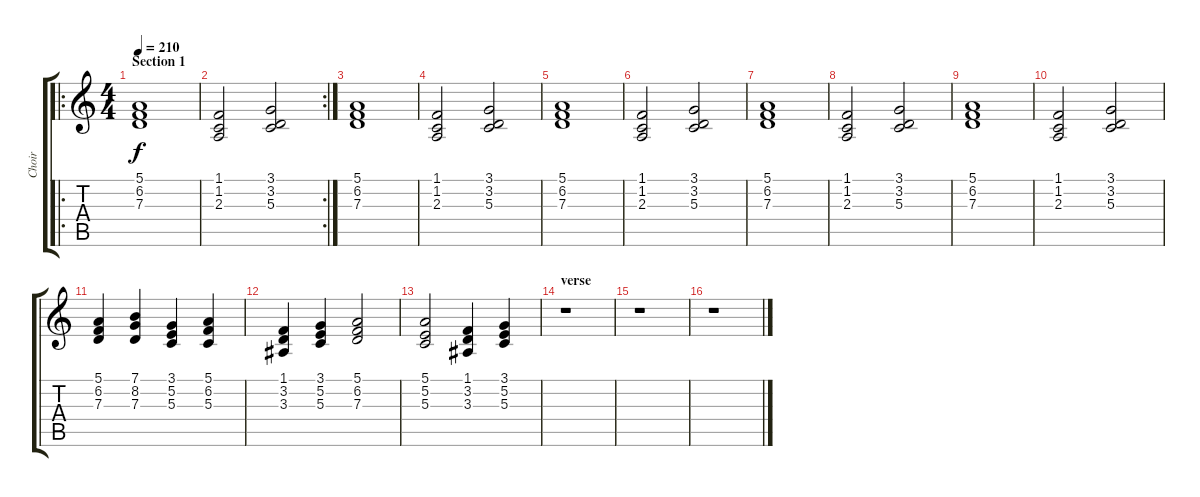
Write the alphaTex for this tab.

\track ("Choir" "Choir") {instrument choiraahs}
\staff {score tabs}
\tuning (E4 B3 G3 D3 A2 E2) {hide}
\ro
\ts (4 4)
\section ("" "Section 1")
\tempo 210
\clef g2
\ks c
(5.1 6.2 7.3).1{dy f} |
\rc 2
(1.1 1.2 2.3).2 (3.1 3.2 5.3).2 |
(5.1 6.2 7.3).1 |
(1.1 1.2 2.3).2 (3.1 3.2 5.3).2 |
(5.1 6.2 7.3).1 |
(1.1 1.2 2.3).2 (3.1 3.2 5.3).2 |
(5.1 6.2 7.3).1 |
(1.1 1.2 2.3).2 (3.1 3.2 5.3).2 |
(5.1 6.2 7.3).1 |
(1.1 1.2 2.3).2 (3.1 3.2 5.3).2 |
(5.1 6.2 7.3).4 (7.1 8.2 7.3).4 (3.1 5.2 5.3).4 (5.1 6.2 5.3).4 |
(1.1 3.2 3.3).4 (3.1 5.2 5.3).4 (5.1 6.2 7.3).2 |
(5.1 5.2 5.3).2 (1.1 3.2 3.3).4 (3.1 5.2 5.3).4 |
\section ("" "verse")
r.1 |
r.1 |
r.1
